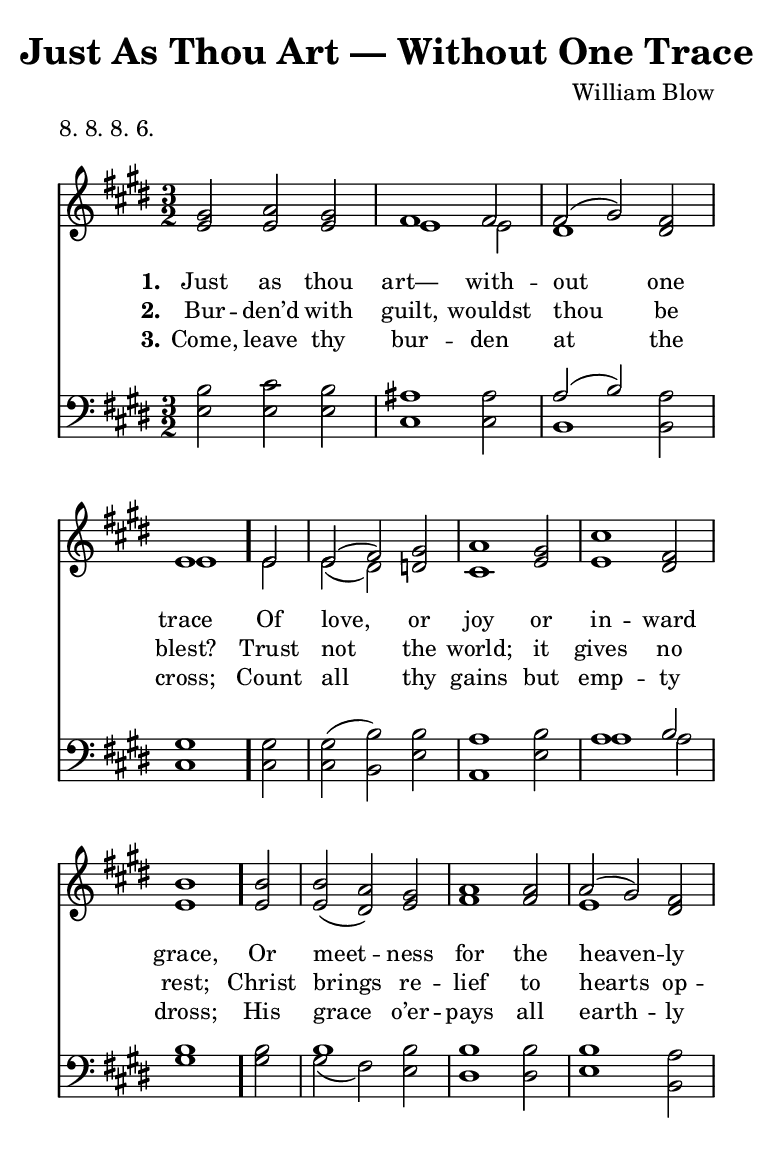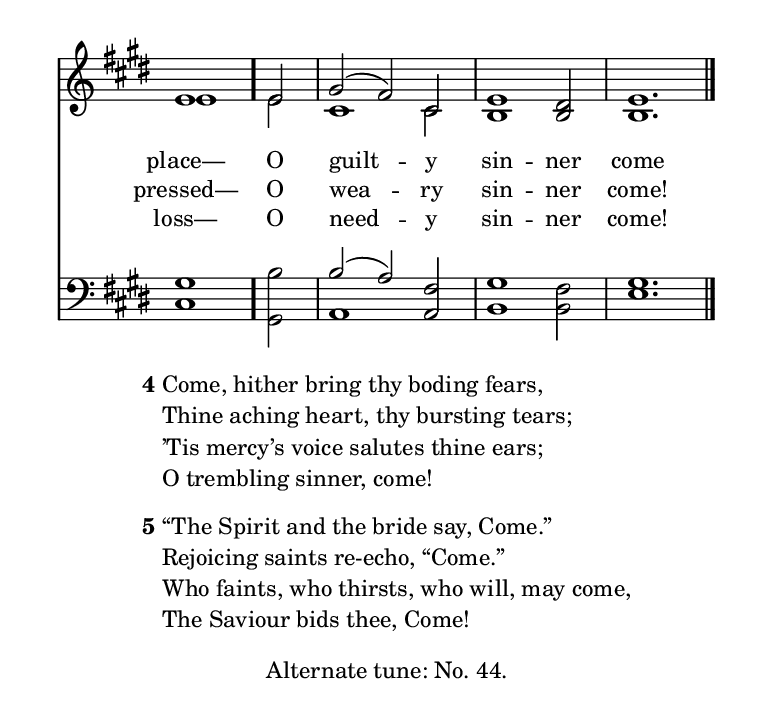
\include "common/global.ily"
\paper {
  \include "common/paper.ily"
  ragged-bottom = ##t
  ragged-last-bottom = ##t
  systems-per-page = ##f
  %page-count = ##f
}

\header{
  hymnnumber = "85"
  title = "Just As Thou Art — Without One Trace"
  tunename = "St. Agnes — Blow"
  meter = "8. 8. 8. 6."
  %poet = ""
  composer = "William Blow"
  %copyright = ""
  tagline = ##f
}

% for fermata in MIDI
ta = { \tempo 2=90 }
tb = { \tempo 2=45 }

patternAA = { c2 c2 c2 | c1 c2 | c2( c2) c2 | c1 }
patternAB = { c2 c2 c2 | c1 c2 | c1      c2 | c1 }

patternBA = { c2 | c2( c2) c2 | c1 c2 | c1      c2 | c1 }
patternBB = { c2 | c2( c2) c2 | c1 c2 | c2( c2) c2 | c1 }
patternBC = { c2 | c1      c2 | c1 c2 | c1      c2 | c1 }

patternCA = { c2 | c2( c2) c2 | c1 c2 | c1. }
patternCB = { c2 | c1      c2 | c1 c2 | c1. }

global = {
  \include "common/overrides.ily"
  \override Staff.TimeSignature.style = #'numbered
  \time 3/2
  \override Score.MetronomeMark.transparent = ##t % hide all fermata changes too
  \ta
  \key e \major
  %\partial 4
  \autoBeamOff
}

notesSoprano = {
\global
\relative c'' {

  \changePitch \patternAA { gis a gis | fis fis | fis gis fis | e }
  \changePitch \patternBA { e | e fis gis | a gis | cis fis, | b }
  \changePitch \patternBB { b | b a gis | a a | a gis fis | e }
  \changePitch \patternCA { e | gis fis cis | e dis | e }

  \bar "|."

}
}

notesAlto = {
\global
\relative e' {

  \changePitch \patternAB { e e e | e e | dis dis | e }
  \changePitch \patternBA { e | e dis d | cis e | e dis | e }
  \changePitch \patternBA { e | e dis e | fis fis | e dis | e }
  \changePitch \patternCB { e | cis cis | b b | b }

}
}

notesTenor = {
\global
\relative a {

  \changePitch \patternAA { b cis b | ais ais | a b a | gis }
  \changePitch \patternBA { gis | gis b b | a b | a b | b }
  \changePitch \patternBC { b | b b | b b | b a | gis }
  \changePitch \patternCA { b | b a fis | gis fis | gis }

}
}

notesBass = {
\global
\relative f {

  \changePitch \patternAB { e e e | cis cis | b b | cis }
  \changePitch \patternBA { cis | cis b e | a, e' | a a | gis }
  \changePitch \patternBA { gis | gis fis e | dis dis | e b | cis }
  \changePitch \patternCB { gis | a a | b b | e }

}
}

wordsA = \lyricmode {
\set stanza = "1."

Just as thou art— with -- out one trace \bar "."
Of love, or joy or in -- ward grace, \bar "."
Or meet -- ness for the heaven -- ly place— \bar "."
O guilt -- y sin -- ner come ! \bar "."

}

wordsB = \lyricmode {
\set stanza = "2."

Bur -- den’d with guilt, wouldst thou be blest?
Trust not the world; it gives no rest;
Christ brings re -- lief to hearts op -- pressed—
O wea -- ry sin -- ner come!

}

wordsC = \lyricmode {
\set stanza = "3."

Come, leave thy bur -- den at the cross;
Count all thy gains but emp -- ty dross;
His grace o’er -- pays all earth -- ly loss—
O need -- y sin -- ner come!

}

wordsD = \markuplist {

\line { Come, hither bring thy boding fears, }
\line { Thine aching heart, thy bursting tears; }
\line { ’Tis mercy’s voice salutes thine ears; }
\line { O trembling sinner, come! }

}

wordsE = \markuplist {

\line { “The Spirit and the bride say, Come.” }
\line { Rejoicing saints re-echo, “Come.” }
\line { Who faints, who thirsts, who will, may come, }
\line { The Saviour bids thee, Come! }

}

\score {
  \context ChoirStaff <<
    \context Staff = upper <<
      \set Staff.autoBeaming = ##f
      \set ChoirStaff.systemStartDelimiter = #'SystemStartBar
      \set ChoirStaff.printPartCombineTexts = ##f
      \partcombine #'(2 . 9) \notesSoprano \notesAlto
      \context NullVoice = sopranos { \voiceOne << \notesSoprano >> }
      \context NullVoice = altos { \voiceTwo << \notesAlto >> }
      \context Lyrics = one   \lyricsto sopranos \wordsA
      \context Lyrics = two   \lyricsto sopranos \wordsB
      \context Lyrics = three \lyricsto sopranos \wordsC
    >>
    \context Staff = men <<
      \clef bass
      \set ChoirStaff.printPartCombineTexts = ##f
      \partcombine #'(2 . 9) \notesTenor \notesBass
      \context NullVoice = tenors { \voiceOne << \notesTenor >> }
      \context NullVoice = basses { \voiceTwo << \notesBass >> }
    >>
  >>
  \layout {
    \include "common/layout.ily"
  }
  \midi{
    \include "common/midi.ily"
  }
}

\noPageBreak

\markup { \fill-line { \column {
  \raise #3
  \line{ \bold 4 \column { \wordsD } } \combine \null \vspace #0.4
  \line{ \bold 5 \column { \wordsE } } %\combine \null \vspace #0.4
} } }

\noPageBreak

\markup { \vspace #2 \fill-line { \raise #2 \line { Alternate tune: No. 44. } } }

\version "2.19.49"  % necessary for upgrading to future LilyPond versions.

% vi:set et ts=2 sw=2 ai nocindent syntax=lilypond:
